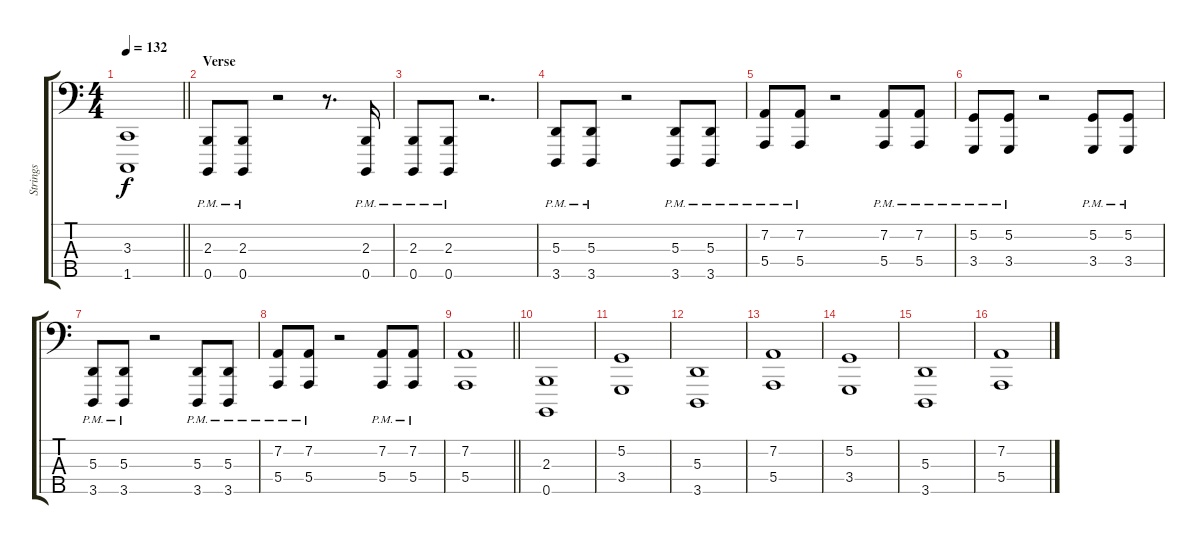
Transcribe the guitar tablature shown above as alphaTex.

\track ("Strings" "Strings") {instrument stringensemble1}
\staff {score tabs}
\tuning (G2 D2 A1 E1 B0) {hide}
\ts (4 4)
\tempo 132
\clef f4
\barLineRight lightlight
\ks c
(3.3 1.5).1{dy f} |
\section ("" "Verse ")
(2.3{pm} 0.5{pm}).8 (2.3{pm} 0.5{pm}).8 r.2 r.8{d} (2.3{pm} 0.5{pm}).16 |
(2.3{pm} 0.5{pm}).8 (2.3{pm} 0.5{pm}).8 r.2{d} |
(5.3{pm} 3.5{pm}).8 (5.3{pm} 3.5{pm}).8 r.2 (5.3{pm} 3.5{pm}).8 (5.3{pm} 3.5{pm}).8 |
(7.2{pm} 5.4{pm}).8 (7.2{pm} 5.4{pm}).8 r.2 (7.2{pm} 5.4{pm}).8 (7.2{pm} 5.4{pm}).8 |
(5.2{pm} 3.4{pm}).8 (5.2{pm} 3.4{pm}).8 r.2 (5.2{pm} 3.4{pm}).8 (5.2{pm} 3.4{pm}).8 |
(5.3{pm} 3.5{pm}).8 (5.3{pm} 3.5{pm}).8 r.2 (5.3{pm} 3.5{pm}).8 (5.3{pm} 3.5{pm}).8 |
(7.2{pm} 5.4{pm}).8 (7.2{pm} 5.4{pm}).8 r.2 (7.2{pm} 5.4{pm}).8 (7.2{pm} 5.4{pm}).8 |
\barLineRight lightlight
(7.2 5.4).1 |
\section ("" "")
(2.3 0.5).1 |
(5.2 3.4).1 |
(5.3 3.5).1 |
(7.2 5.4).1 |
(5.2 3.4).1 |
(5.3 3.5).1 |
(7.2 5.4).1
